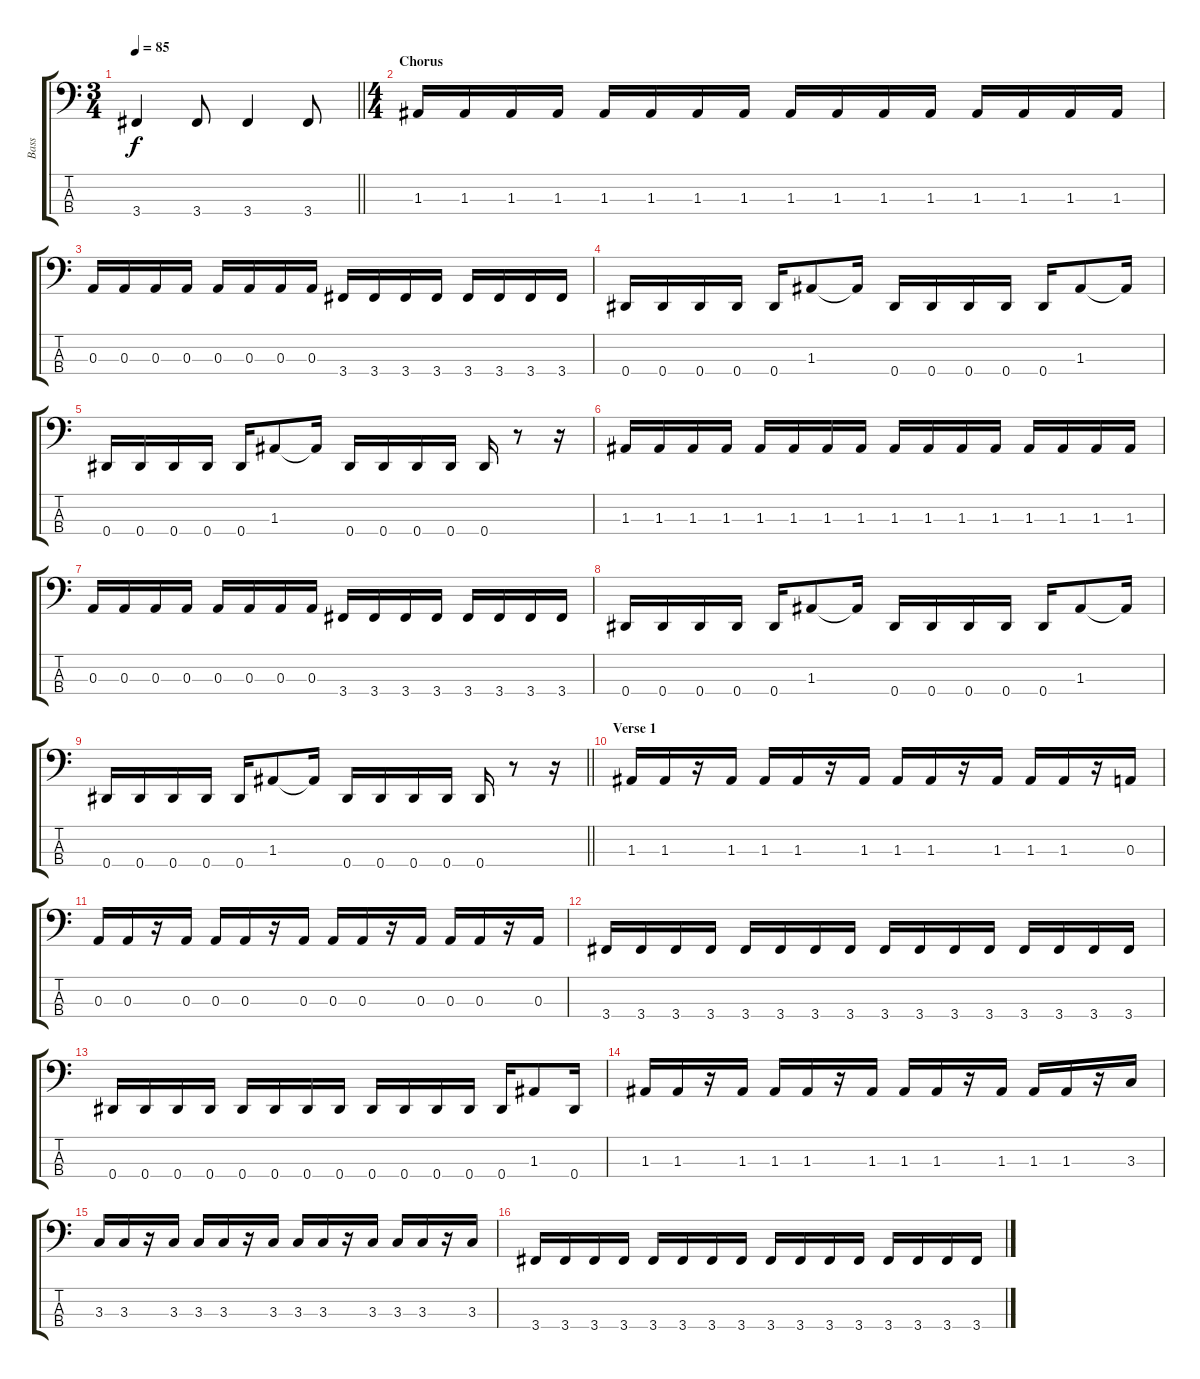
\track ("Bass" "Bass") {instrument electricbasspick}
\staff {score tabs}
\tuning (G2 D2 A1 Eb1) {hide}
\ts (3 4)
\tempo 85
\clef f4
\barLineRight lightlight
\ks c
3.4.4{dy f} 3.4.8 3.4.4 3.4.8 |
\ts (4 4)
\section ("" "Chorus")
1.3.16 1.3.16 1.3.16 1.3.16 1.3.16 1.3.16 1.3.16 1.3.16 1.3.16 1.3.16 1.3.16 1.3.16 1.3.16 1.3.16 1.3.16 1.3.16 |
0.3.16 0.3.16 0.3.16 0.3.16 0.3.16 0.3.16 0.3.16 0.3.16 3.4.16 3.4.16 3.4.16 3.4.16 3.4.16 3.4.16 3.4.16 3.4.16 |
0.4.16 0.4.16 0.4.16 0.4.16 0.4.16 1.3.8 1.3{t}.16 0.4.16 0.4.16 0.4.16 0.4.16 0.4.16 1.3.8 1.3{t}.16 |
0.4.16 0.4.16 0.4.16 0.4.16 0.4.16 1.3.8 1.3{t}.16 0.4.16 0.4.16 0.4.16 0.4.16 0.4.16 r.8 r.16 |
1.3.16 1.3.16 1.3.16 1.3.16 1.3.16 1.3.16 1.3.16 1.3.16 1.3.16 1.3.16 1.3.16 1.3.16 1.3.16 1.3.16 1.3.16 1.3.16 |
0.3.16 0.3.16 0.3.16 0.3.16 0.3.16 0.3.16 0.3.16 0.3.16 3.4.16 3.4.16 3.4.16 3.4.16 3.4.16 3.4.16 3.4.16 3.4.16 |
0.4.16 0.4.16 0.4.16 0.4.16 0.4.16 1.3.8 1.3{t}.16 0.4.16 0.4.16 0.4.16 0.4.16 0.4.16 1.3.8 1.3{t}.16 |
\barLineRight lightlight
0.4.16 0.4.16 0.4.16 0.4.16 0.4.16 1.3.8 1.3{t}.16 0.4.16 0.4.16 0.4.16 0.4.16 0.4.16 r.8 r.16 |
\section ("" "Verse 1")
1.3.16 1.3.16 r.16 1.3.16 1.3.16 1.3.16 r.16 1.3.16 1.3.16 1.3.16 r.16 1.3.16 1.3.16 1.3.16 r.16 0.3.16 |
0.3.16 0.3.16 r.16 0.3.16 0.3.16 0.3.16 r.16 0.3.16 0.3.16 0.3.16 r.16 0.3.16 0.3.16 0.3.16 r.16 0.3.16 |
3.4.16 3.4.16 3.4.16 3.4.16 3.4.16 3.4.16 3.4.16 3.4.16 3.4.16 3.4.16 3.4.16 3.4.16 3.4.16 3.4.16 3.4.16 3.4.16 |
0.4.16 0.4.16 0.4.16 0.4.16 0.4.16 0.4.16 0.4.16 0.4.16 0.4.16 0.4.16 0.4.16 0.4.16 0.4.16 1.3.8 0.4.16 |
1.3.16 1.3.16 r.16 1.3.16 1.3.16 1.3.16 r.16 1.3.16 1.3.16 1.3.16 r.16 1.3.16 1.3.16 1.3.16 r.16 3.3.16 |
3.3.16 3.3.16 r.16 3.3.16 3.3.16 3.3.16 r.16 3.3.16 3.3.16 3.3.16 r.16 3.3.16 3.3.16 3.3.16 r.16 3.3.16 |
3.4.16 3.4.16 3.4.16 3.4.16 3.4.16 3.4.16 3.4.16 3.4.16 3.4.16 3.4.16 3.4.16 3.4.16 3.4.16 3.4.16 3.4.16 3.4.16
